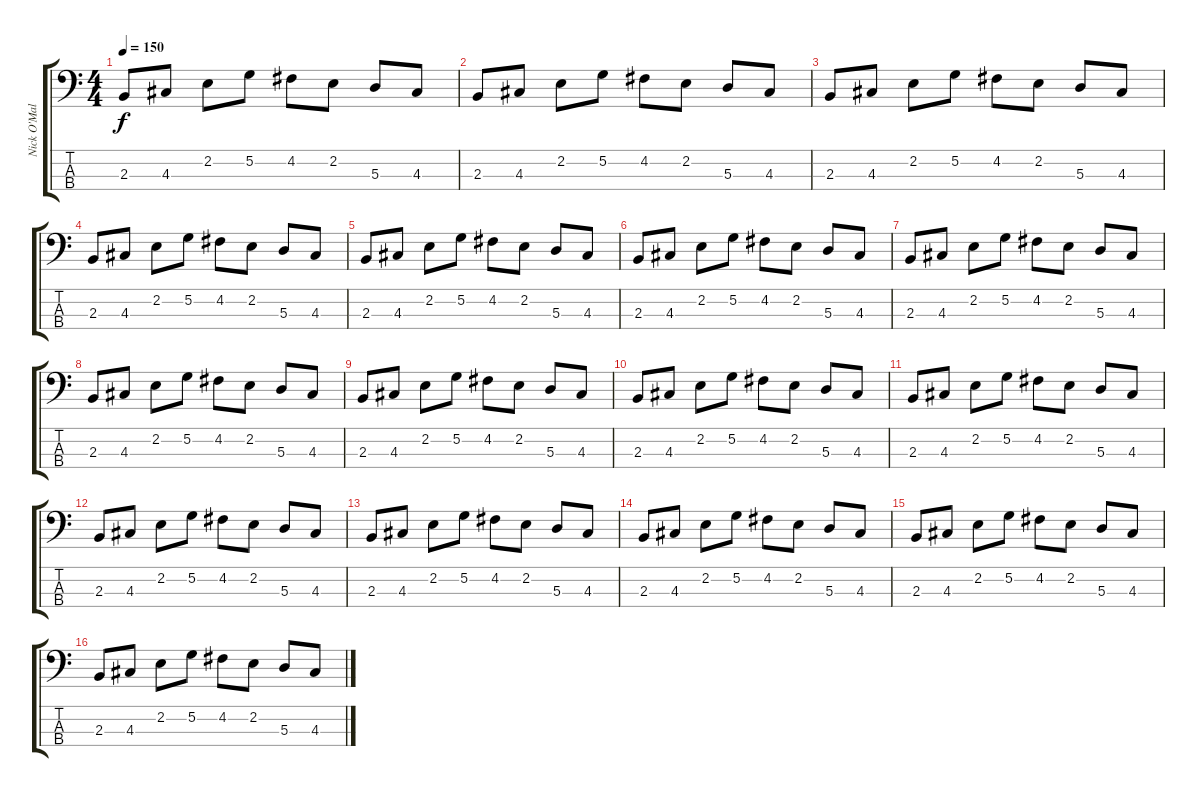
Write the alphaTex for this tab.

\track ("Nick O'Malley" "Nick O'Mal") {instrument electricbasspick}
\staff {score tabs}
\tuning (G2 D2 A1 E1) {hide}
\ts (4 4)
\tempo 150
\clef f4
\ks c
2.3.8{dy f} 4.3.8 2.2.8 5.2.8 4.2.8 2.2.8 5.3.8 4.3.8 |
2.3.8 4.3.8 2.2.8 5.2.8 4.2.8 2.2.8 5.3.8 4.3.8 |
2.3.8 4.3.8 2.2.8 5.2.8 4.2.8 2.2.8 5.3.8 4.3.8 |
2.3.8 4.3.8 2.2.8 5.2.8 4.2.8 2.2.8 5.3.8 4.3.8 |
2.3.8 4.3.8 2.2.8 5.2.8 4.2.8 2.2.8 5.3.8 4.3.8 |
2.3.8 4.3.8 2.2.8 5.2.8 4.2.8 2.2.8 5.3.8 4.3.8 |
2.3.8 4.3.8 2.2.8 5.2.8 4.2.8 2.2.8 5.3.8 4.3.8 |
2.3.8 4.3.8 2.2.8 5.2.8 4.2.8 2.2.8 5.3.8 4.3.8 |
2.3.8 4.3.8 2.2.8 5.2.8 4.2.8 2.2.8 5.3.8 4.3.8 |
2.3.8 4.3.8 2.2.8 5.2.8 4.2.8 2.2.8 5.3.8 4.3.8 |
2.3.8 4.3.8 2.2.8 5.2.8 4.2.8 2.2.8 5.3.8 4.3.8 |
2.3.8 4.3.8 2.2.8 5.2.8 4.2.8 2.2.8 5.3.8 4.3.8 |
2.3.8 4.3.8 2.2.8 5.2.8 4.2.8 2.2.8 5.3.8 4.3.8 |
2.3.8 4.3.8 2.2.8 5.2.8 4.2.8 2.2.8 5.3.8 4.3.8 |
2.3.8 4.3.8 2.2.8 5.2.8 4.2.8 2.2.8 5.3.8 4.3.8 |
2.3.8 4.3.8 2.2.8 5.2.8 4.2.8 2.2.8 5.3.8 4.3.8
